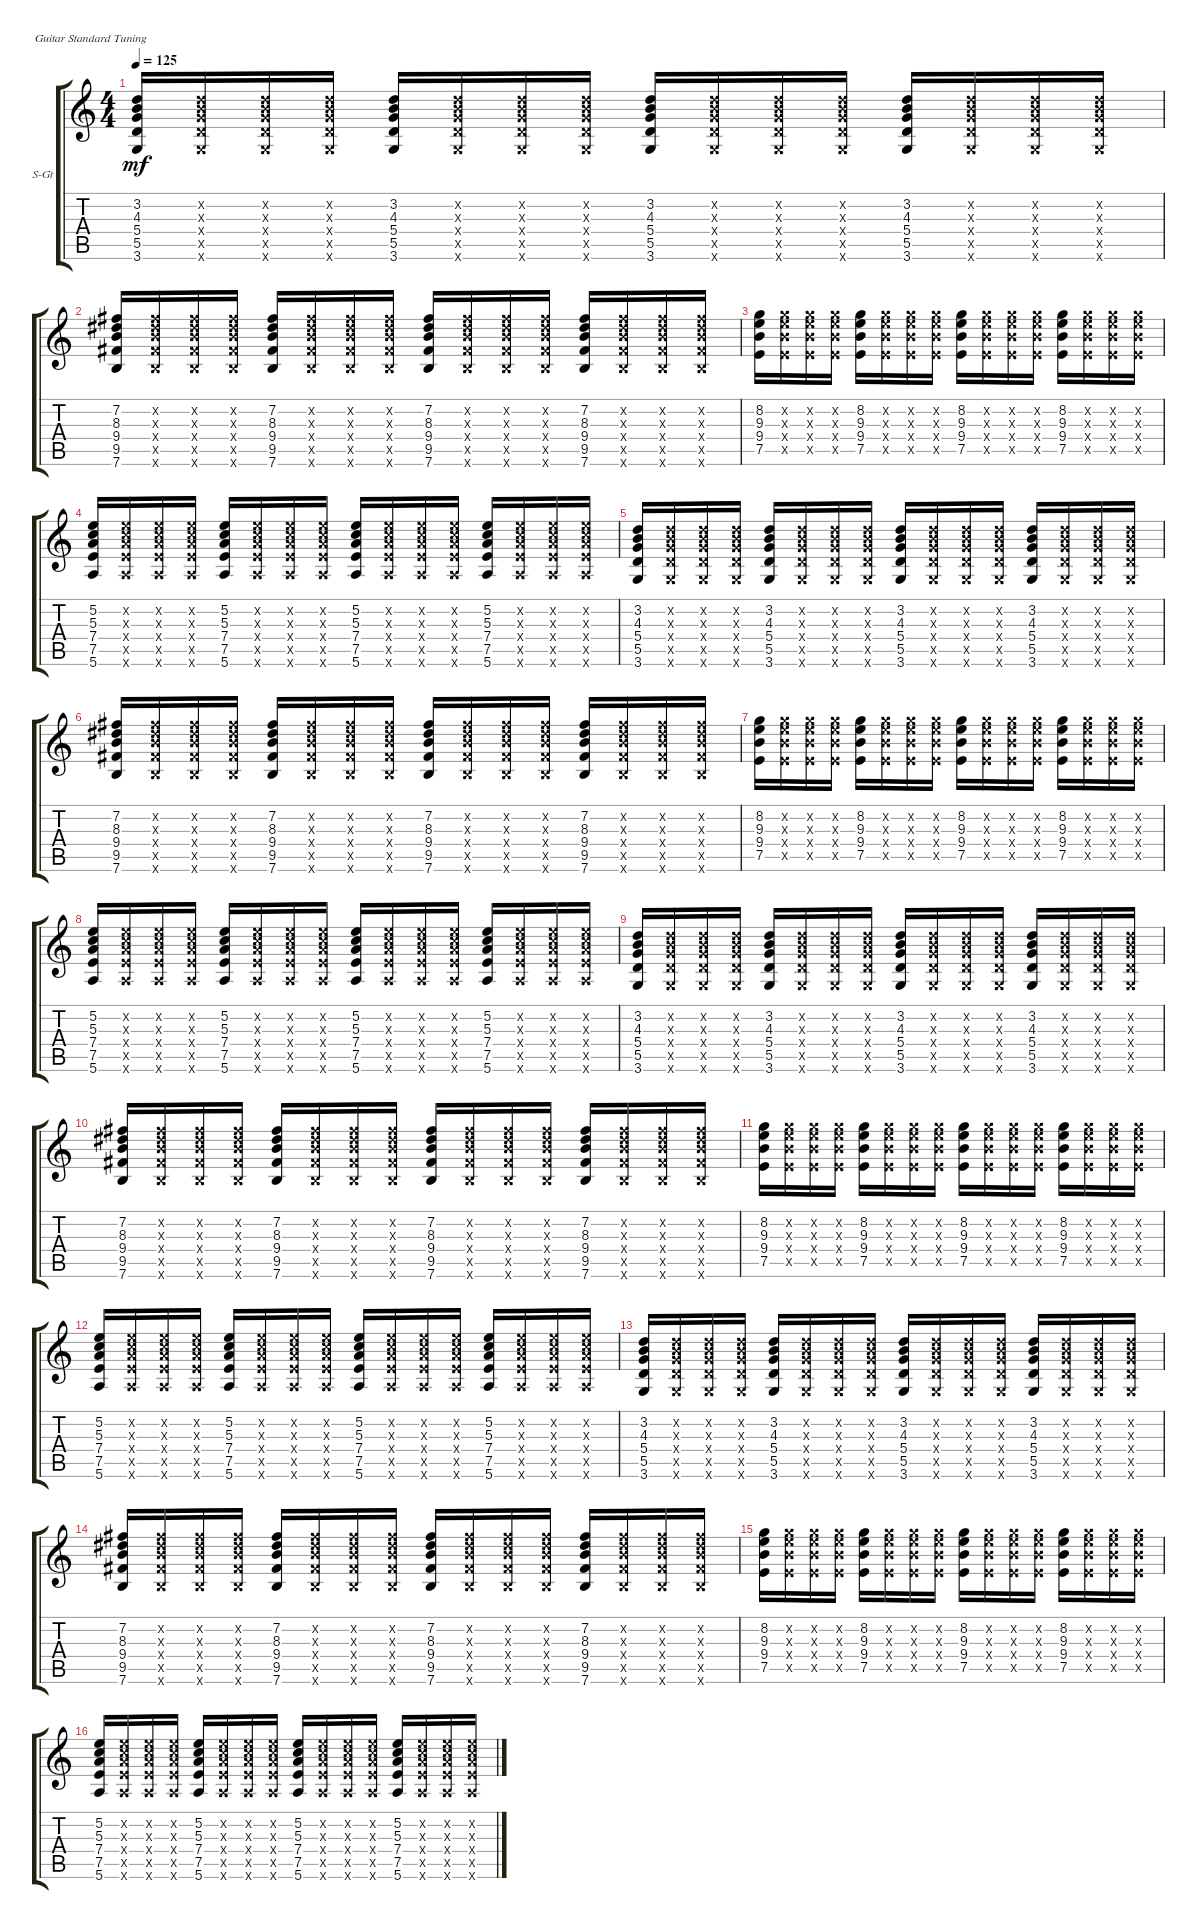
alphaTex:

\defaultSystemsLayout 4
\bracketExtendMode groupsimilarinstruments
\firstSystemTrackNameOrientation horizontal
\otherSystemsTrackNameOrientation horizontal
\track ("Steel Guitar" "S-Gt") {instrument acousticguitarsteel}
\staff {score tabs}
\tuning (E4 B3 G3 D3 A2 E2)
\ts (4 4)
\tempo 125
\clef g2
\ks c
(3.6 5.5 5.4 4.3 3.2).16{dy mf} (3.6{x} 5.5{x} 5.4{x} 4.3{x} 3.2{x}).16 (3.6{x} 5.5{x} 5.4{x} 4.3{x} 3.2{x}).16 (3.6{x} 5.5{x} 5.4{x} 4.3{x} 3.2{x}).16 (3.6 5.5 5.4 4.3 3.2).16 (3.6{x} 5.5{x} 5.4{x} 4.3{x} 3.2{x}).16 (3.6{x} 5.5{x} 5.4{x} 4.3{x} 3.2{x}).16 (3.6{x} 5.5{x} 5.4{x} 4.3{x} 3.2{x}).16 (3.6 5.5 5.4 4.3 3.2).16 (3.6{x} 5.5{x} 5.4{x} 4.3{x} 3.2{x}).16 (3.6{x} 5.5{x} 5.4{x} 4.3{x} 3.2{x}).16 (3.6{x} 5.5{x} 5.4{x} 4.3{x} 3.2{x}).16 (3.6 5.5 5.4 4.3 3.2).16 (3.6{x} 5.5{x} 5.4{x} 4.3{x} 3.2{x}).16 (3.6{x} 5.5{x} 5.4{x} 4.3{x} 3.2{x}).16 (3.6{x} 5.5{x} 5.4{x} 4.3{x} 3.2{x}).16 |
(7.6 9.5 9.4 8.3 7.2).16 (7.6{x} 9.5{x} 9.4{x} 8.3{x} 7.2{x}).16 (7.6{x} 9.5{x} 9.4{x} 8.3{x} 7.2{x}).16 (7.6{x} 9.5{x} 9.4{x} 8.3{x} 7.2{x}).16 (7.6 9.5 9.4 8.3 7.2).16 (7.6{x} 9.5{x} 9.4{x} 8.3{x} 7.2{x}).16 (7.6{x} 9.5{x} 9.4{x} 8.3{x} 7.2{x}).16 (7.6{x} 9.5{x} 9.4{x} 8.3{x} 7.2{x}).16 (7.6 9.5 9.4 8.3 7.2).16 (7.6{x} 9.5{x} 9.4{x} 8.3{x} 7.2{x}).16 (7.6{x} 9.5{x} 9.4{x} 8.3{x} 7.2{x}).16 (7.6{x} 9.5{x} 9.4{x} 8.3{x} 7.2{x}).16 (7.6 9.5 9.4 8.3 7.2).16 (7.6{x} 9.5{x} 9.4{x} 8.3{x} 7.2{x}).16 (7.6{x} 9.5{x} 9.4{x} 8.3{x} 7.2{x}).16 (7.6{x} 9.5{x} 9.4{x} 8.3{x} 7.2{x}).16 |
(7.5 9.4 9.3 8.2).16 (7.5{x} 9.4{x} 9.3{x} 8.2{x}).16 (7.5{x} 9.4{x} 9.3{x} 8.2{x}).16 (7.5{x} 9.4{x} 9.3{x} 8.2{x}).16 (7.5 9.4 9.3 8.2).16 (7.5{x} 9.4{x} 9.3{x} 8.2{x}).16 (7.5{x} 9.4{x} 9.3{x} 8.2{x}).16 (7.5{x} 9.4{x} 9.3{x} 8.2{x}).16 (7.5 9.4 9.3 8.2).16 (7.5{x} 9.4{x} 9.3{x} 8.2{x}).16 (7.5{x} 9.4{x} 9.3{x} 8.2{x}).16 (7.5{x} 9.4{x} 9.3{x} 8.2{x}).16 (7.5 9.4 9.3 8.2).16 (7.5{x} 9.4{x} 9.3{x} 8.2{x}).16 (7.5{x} 9.4{x} 9.3{x} 8.2{x}).16 (7.5{x} 9.4{x} 9.3{x} 8.2{x}).16 |
(5.6 7.5 7.4 5.3 5.2).16 (5.6{x} 7.5{x} 7.4{x} 5.3{x} 5.2{x}).16 (5.6{x} 7.5{x} 7.4{x} 5.3{x} 5.2{x}).16 (5.6{x} 7.5{x} 7.4{x} 5.3{x} 5.2{x}).16 (5.6 7.5 7.4 5.3 5.2).16 (5.6{x} 7.5{x} 7.4{x} 5.3{x} 5.2{x}).16 (5.6{x} 7.5{x} 7.4{x} 5.3{x} 5.2{x}).16 (5.6{x} 7.5{x} 7.4{x} 5.3{x} 5.2{x}).16 (5.6 7.5 7.4 5.3 5.2).16 (5.6{x} 7.5{x} 7.4{x} 5.3{x} 5.2{x}).16 (5.6{x} 7.5{x} 7.4{x} 5.3{x} 5.2{x}).16 (5.6{x} 7.5{x} 7.4{x} 5.3{x} 5.2{x}).16 (5.6 7.5 7.4 5.3 5.2).16 (5.6{x} 7.5{x} 7.4{x} 5.3{x} 5.2{x}).16 (5.6{x} 7.5{x} 7.4{x} 5.3{x} 5.2{x}).16 (5.6{x} 7.5{x} 7.4{x} 5.3{x} 5.2{x}).16 |
(3.6 5.5 5.4 4.3 3.2).16 (3.6{x} 5.5{x} 5.4{x} 4.3{x} 3.2{x}).16 (3.6{x} 5.5{x} 5.4{x} 4.3{x} 3.2{x}).16 (3.6{x} 5.5{x} 5.4{x} 4.3{x} 3.2{x}).16 (3.6 5.5 5.4 4.3 3.2).16 (3.6{x} 5.5{x} 5.4{x} 4.3{x} 3.2{x}).16 (3.6{x} 5.5{x} 5.4{x} 4.3{x} 3.2{x}).16 (3.6{x} 5.5{x} 5.4{x} 4.3{x} 3.2{x}).16 (3.6 5.5 5.4 4.3 3.2).16 (3.6{x} 5.5{x} 5.4{x} 4.3{x} 3.2{x}).16 (3.6{x} 5.5{x} 5.4{x} 4.3{x} 3.2{x}).16 (3.6{x} 5.5{x} 5.4{x} 4.3{x} 3.2{x}).16 (3.6 5.5 5.4 4.3 3.2).16 (3.6{x} 5.5{x} 5.4{x} 4.3{x} 3.2{x}).16 (3.6{x} 5.5{x} 5.4{x} 4.3{x} 3.2{x}).16 (3.6{x} 5.5{x} 5.4{x} 4.3{x} 3.2{x}).16 |
(7.6 9.5 9.4 8.3 7.2).16 (7.6{x} 9.5{x} 9.4{x} 8.3{x} 7.2{x}).16 (7.6{x} 9.5{x} 9.4{x} 8.3{x} 7.2{x}).16 (7.6{x} 9.5{x} 9.4{x} 8.3{x} 7.2{x}).16 (7.6 9.5 9.4 8.3 7.2).16 (7.6{x} 9.5{x} 9.4{x} 8.3{x} 7.2{x}).16 (7.6{x} 9.5{x} 9.4{x} 8.3{x} 7.2{x}).16 (7.6{x} 9.5{x} 9.4{x} 8.3{x} 7.2{x}).16 (7.6 9.5 9.4 8.3 7.2).16 (7.6{x} 9.5{x} 9.4{x} 8.3{x} 7.2{x}).16 (7.6{x} 9.5{x} 9.4{x} 8.3{x} 7.2{x}).16 (7.6{x} 9.5{x} 9.4{x} 8.3{x} 7.2{x}).16 (7.6 9.5 9.4 8.3 7.2).16 (7.6{x} 9.5{x} 9.4{x} 8.3{x} 7.2{x}).16 (7.6{x} 9.5{x} 9.4{x} 8.3{x} 7.2{x}).16 (7.6{x} 9.5{x} 9.4{x} 8.3{x} 7.2{x}).16 |
(7.5 9.4 9.3 8.2).16 (7.5{x} 9.4{x} 9.3{x} 8.2{x}).16 (7.5{x} 9.4{x} 9.3{x} 8.2{x}).16 (7.5{x} 9.4{x} 9.3{x} 8.2{x}).16 (7.5 9.4 9.3 8.2).16 (7.5{x} 9.4{x} 9.3{x} 8.2{x}).16 (7.5{x} 9.4{x} 9.3{x} 8.2{x}).16 (7.5{x} 9.4{x} 9.3{x} 8.2{x}).16 (7.5 9.4 9.3 8.2).16 (7.5{x} 9.4{x} 9.3{x} 8.2{x}).16 (7.5{x} 9.4{x} 9.3{x} 8.2{x}).16 (7.5{x} 9.4{x} 9.3{x} 8.2{x}).16 (7.5 9.4 9.3 8.2).16 (7.5{x} 9.4{x} 9.3{x} 8.2{x}).16 (7.5{x} 9.4{x} 9.3{x} 8.2{x}).16 (7.5{x} 9.4{x} 9.3{x} 8.2{x}).16 |
(5.6 7.5 7.4 5.3 5.2).16 (5.6{x} 7.5{x} 7.4{x} 5.3{x} 5.2{x}).16 (5.6{x} 7.5{x} 7.4{x} 5.3{x} 5.2{x}).16 (5.6{x} 7.5{x} 7.4{x} 5.3{x} 5.2{x}).16 (5.6 7.5 7.4 5.3 5.2).16 (5.6{x} 7.5{x} 7.4{x} 5.3{x} 5.2{x}).16 (5.6{x} 7.5{x} 7.4{x} 5.3{x} 5.2{x}).16 (5.6{x} 7.5{x} 7.4{x} 5.3{x} 5.2{x}).16 (5.6 7.5 7.4 5.3 5.2).16 (5.6{x} 7.5{x} 7.4{x} 5.3{x} 5.2{x}).16 (5.6{x} 7.5{x} 7.4{x} 5.3{x} 5.2{x}).16 (5.6{x} 7.5{x} 7.4{x} 5.3{x} 5.2{x}).16 (5.6 7.5 7.4 5.3 5.2).16 (5.6{x} 7.5{x} 7.4{x} 5.3{x} 5.2{x}).16 (5.6{x} 7.5{x} 7.4{x} 5.3{x} 5.2{x}).16 (5.6{x} 7.5{x} 7.4{x} 5.3{x} 5.2{x}).16 |
(3.6 5.5 5.4 4.3 3.2).16 (3.6{x} 5.5{x} 5.4{x} 4.3{x} 3.2{x}).16 (3.6{x} 5.5{x} 5.4{x} 4.3{x} 3.2{x}).16 (3.6{x} 5.5{x} 5.4{x} 4.3{x} 3.2{x}).16 (3.6 5.5 5.4 4.3 3.2).16 (3.6{x} 5.5{x} 5.4{x} 4.3{x} 3.2{x}).16 (3.6{x} 5.5{x} 5.4{x} 4.3{x} 3.2{x}).16 (3.6{x} 5.5{x} 5.4{x} 4.3{x} 3.2{x}).16 (3.6 5.5 5.4 4.3 3.2).16 (3.6{x} 5.5{x} 5.4{x} 4.3{x} 3.2{x}).16 (3.6{x} 5.5{x} 5.4{x} 4.3{x} 3.2{x}).16 (3.6{x} 5.5{x} 5.4{x} 4.3{x} 3.2{x}).16 (3.6 5.5 5.4 4.3 3.2).16 (3.6{x} 5.5{x} 5.4{x} 4.3{x} 3.2{x}).16 (3.6{x} 5.5{x} 5.4{x} 4.3{x} 3.2{x}).16 (3.6{x} 5.5{x} 5.4{x} 4.3{x} 3.2{x}).16 |
(7.6 9.5 9.4 8.3 7.2).16 (7.6{x} 9.5{x} 9.4{x} 8.3{x} 7.2{x}).16 (7.6{x} 9.5{x} 9.4{x} 8.3{x} 7.2{x}).16 (7.6{x} 9.5{x} 9.4{x} 8.3{x} 7.2{x}).16 (7.6 9.5 9.4 8.3 7.2).16 (7.6{x} 9.5{x} 9.4{x} 8.3{x} 7.2{x}).16 (7.6{x} 9.5{x} 9.4{x} 8.3{x} 7.2{x}).16 (7.6{x} 9.5{x} 9.4{x} 8.3{x} 7.2{x}).16 (7.6 9.5 9.4 8.3 7.2).16 (7.6{x} 9.5{x} 9.4{x} 8.3{x} 7.2{x}).16 (7.6{x} 9.5{x} 9.4{x} 8.3{x} 7.2{x}).16 (7.6{x} 9.5{x} 9.4{x} 8.3{x} 7.2{x}).16 (7.6 9.5 9.4 8.3 7.2).16 (7.6{x} 9.5{x} 9.4{x} 8.3{x} 7.2{x}).16 (7.6{x} 9.5{x} 9.4{x} 8.3{x} 7.2{x}).16 (7.6{x} 9.5{x} 9.4{x} 8.3{x} 7.2{x}).16 |
(7.5 9.4 9.3 8.2).16 (7.5{x} 9.4{x} 9.3{x} 8.2{x}).16 (7.5{x} 9.4{x} 9.3{x} 8.2{x}).16 (7.5{x} 9.4{x} 9.3{x} 8.2{x}).16 (7.5 9.4 9.3 8.2).16 (7.5{x} 9.4{x} 9.3{x} 8.2{x}).16 (7.5{x} 9.4{x} 9.3{x} 8.2{x}).16 (7.5{x} 9.4{x} 9.3{x} 8.2{x}).16 (7.5 9.4 9.3 8.2).16 (7.5{x} 9.4{x} 9.3{x} 8.2{x}).16 (7.5{x} 9.4{x} 9.3{x} 8.2{x}).16 (7.5{x} 9.4{x} 9.3{x} 8.2{x}).16 (7.5 9.4 9.3 8.2).16 (7.5{x} 9.4{x} 9.3{x} 8.2{x}).16 (7.5{x} 9.4{x} 9.3{x} 8.2{x}).16 (7.5{x} 9.4{x} 9.3{x} 8.2{x}).16 |
(5.6 7.5 7.4 5.3 5.2).16 (5.6{x} 7.5{x} 7.4{x} 5.3{x} 5.2{x}).16 (5.6{x} 7.5{x} 7.4{x} 5.3{x} 5.2{x}).16 (5.6{x} 7.5{x} 7.4{x} 5.3{x} 5.2{x}).16 (5.6 7.5 7.4 5.3 5.2).16 (5.6{x} 7.5{x} 7.4{x} 5.3{x} 5.2{x}).16 (5.6{x} 7.5{x} 7.4{x} 5.3{x} 5.2{x}).16 (5.6{x} 7.5{x} 7.4{x} 5.3{x} 5.2{x}).16 (5.6 7.5 7.4 5.3 5.2).16 (5.6{x} 7.5{x} 7.4{x} 5.3{x} 5.2{x}).16 (5.6{x} 7.5{x} 7.4{x} 5.3{x} 5.2{x}).16 (5.6{x} 7.5{x} 7.4{x} 5.3{x} 5.2{x}).16 (5.6 7.5 7.4 5.3 5.2).16 (5.6{x} 7.5{x} 7.4{x} 5.3{x} 5.2{x}).16 (5.6{x} 7.5{x} 7.4{x} 5.3{x} 5.2{x}).16 (5.6{x} 7.5{x} 7.4{x} 5.3{x} 5.2{x}).16 |
(3.6 5.5 5.4 4.3 3.2).16 (3.6{x} 5.5{x} 5.4{x} 4.3{x} 3.2{x}).16 (3.6{x} 5.5{x} 5.4{x} 4.3{x} 3.2{x}).16 (3.6{x} 5.5{x} 5.4{x} 4.3{x} 3.2{x}).16 (3.6 5.5 5.4 4.3 3.2).16 (3.6{x} 5.5{x} 5.4{x} 4.3{x} 3.2{x}).16 (3.6{x} 5.5{x} 5.4{x} 4.3{x} 3.2{x}).16 (3.6{x} 5.5{x} 5.4{x} 4.3{x} 3.2{x}).16 (3.6 5.5 5.4 4.3 3.2).16 (3.6{x} 5.5{x} 5.4{x} 4.3{x} 3.2{x}).16 (3.6{x} 5.5{x} 5.4{x} 4.3{x} 3.2{x}).16 (3.6{x} 5.5{x} 5.4{x} 4.3{x} 3.2{x}).16 (3.6 5.5 5.4 4.3 3.2).16 (3.6{x} 5.5{x} 5.4{x} 4.3{x} 3.2{x}).16 (3.6{x} 5.5{x} 5.4{x} 4.3{x} 3.2{x}).16 (3.6{x} 5.5{x} 5.4{x} 4.3{x} 3.2{x}).16 |
(7.6 9.5 9.4 8.3 7.2).16 (7.6{x} 9.5{x} 9.4{x} 8.3{x} 7.2{x}).16 (7.6{x} 9.5{x} 9.4{x} 8.3{x} 7.2{x}).16 (7.6{x} 9.5{x} 9.4{x} 8.3{x} 7.2{x}).16 (7.6 9.5 9.4 8.3 7.2).16 (7.6{x} 9.5{x} 9.4{x} 8.3{x} 7.2{x}).16 (7.6{x} 9.5{x} 9.4{x} 8.3{x} 7.2{x}).16 (7.6{x} 9.5{x} 9.4{x} 8.3{x} 7.2{x}).16 (7.6 9.5 9.4 8.3 7.2).16 (7.6{x} 9.5{x} 9.4{x} 8.3{x} 7.2{x}).16 (7.6{x} 9.5{x} 9.4{x} 8.3{x} 7.2{x}).16 (7.6{x} 9.5{x} 9.4{x} 8.3{x} 7.2{x}).16 (7.6 9.5 9.4 8.3 7.2).16 (7.6{x} 9.5{x} 9.4{x} 8.3{x} 7.2{x}).16 (7.6{x} 9.5{x} 9.4{x} 8.3{x} 7.2{x}).16 (7.6{x} 9.5{x} 9.4{x} 8.3{x} 7.2{x}).16 |
(7.5 9.4 9.3 8.2).16 (7.5{x} 9.4{x} 9.3{x} 8.2{x}).16 (7.5{x} 9.4{x} 9.3{x} 8.2{x}).16 (7.5{x} 9.4{x} 9.3{x} 8.2{x}).16 (7.5 9.4 9.3 8.2).16 (7.5{x} 9.4{x} 9.3{x} 8.2{x}).16 (7.5{x} 9.4{x} 9.3{x} 8.2{x}).16 (7.5{x} 9.4{x} 9.3{x} 8.2{x}).16 (7.5 9.4 9.3 8.2).16 (7.5{x} 9.4{x} 9.3{x} 8.2{x}).16 (7.5{x} 9.4{x} 9.3{x} 8.2{x}).16 (7.5{x} 9.4{x} 9.3{x} 8.2{x}).16 (7.5 9.4 9.3 8.2).16 (7.5{x} 9.4{x} 9.3{x} 8.2{x}).16 (7.5{x} 9.4{x} 9.3{x} 8.2{x}).16 (7.5{x} 9.4{x} 9.3{x} 8.2{x}).16 |
(5.6 7.5 7.4 5.3 5.2).16 (5.6{x} 7.5{x} 7.4{x} 5.3{x} 5.2{x}).16 (5.6{x} 7.5{x} 7.4{x} 5.3{x} 5.2{x}).16 (5.6{x} 7.5{x} 7.4{x} 5.3{x} 5.2{x}).16 (5.6 7.5 7.4 5.3 5.2).16 (5.6{x} 7.5{x} 7.4{x} 5.3{x} 5.2{x}).16 (5.6{x} 7.5{x} 7.4{x} 5.3{x} 5.2{x}).16 (5.6{x} 7.5{x} 7.4{x} 5.3{x} 5.2{x}).16 (5.6 7.5 7.4 5.3 5.2).16 (5.6{x} 7.5{x} 7.4{x} 5.3{x} 5.2{x}).16 (5.6{x} 7.5{x} 7.4{x} 5.3{x} 5.2{x}).16 (5.6{x} 7.5{x} 7.4{x} 5.3{x} 5.2{x}).16 (5.6 7.5 7.4 5.3 5.2).16 (5.6{x} 7.5{x} 7.4{x} 5.3{x} 5.2{x}).16 (5.6{x} 7.5{x} 7.4{x} 5.3{x} 5.2{x}).16 (5.6{x} 7.5{x} 7.4{x} 5.3{x} 5.2{x}).16
